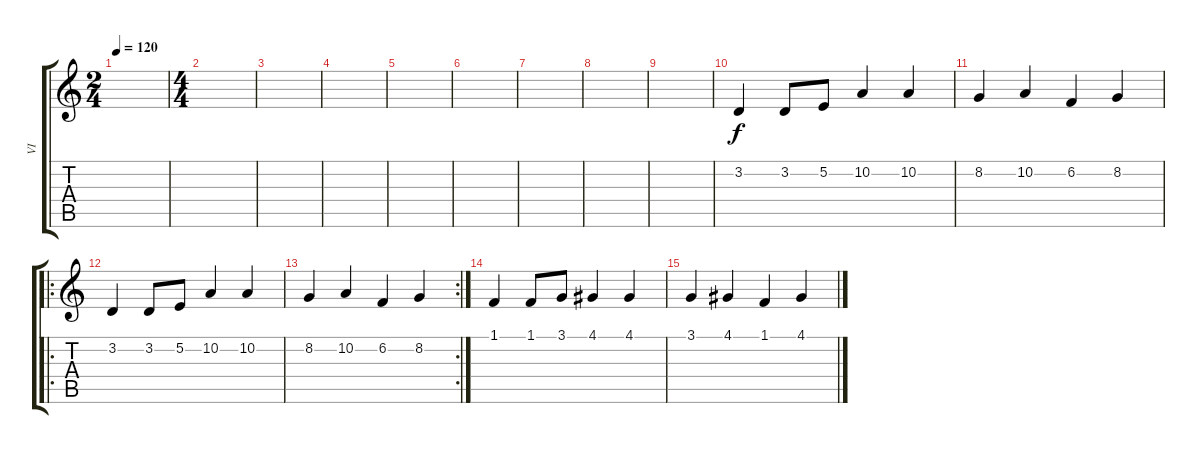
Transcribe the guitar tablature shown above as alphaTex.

\track ("VI" "VI") {instrument orchestralharp}
\staff {score tabs}
\tuning (E4 B3 G3 D3 A2 E2) {hide}
\ts (2 4)
\tempo 120
\clef g2
\ks c
|
\ts (4 4)
|
|
|
|
|
|
|
|
3.2.4 3.2.8 5.2.8 10.2.4 10.2.4 |
8.2.4 10.2.4 6.2.4 8.2.4 |
\ro
3.2.4 3.2.8 5.2.8 10.2.4 10.2.4 |
\rc 2
8.2.4 10.2.4 6.2.4 8.2.4 |
1.1.4 1.1.8 3.1.8 4.1.4 4.1.4 |
3.1.4 4.1.4 1.1.4 4.1.4
